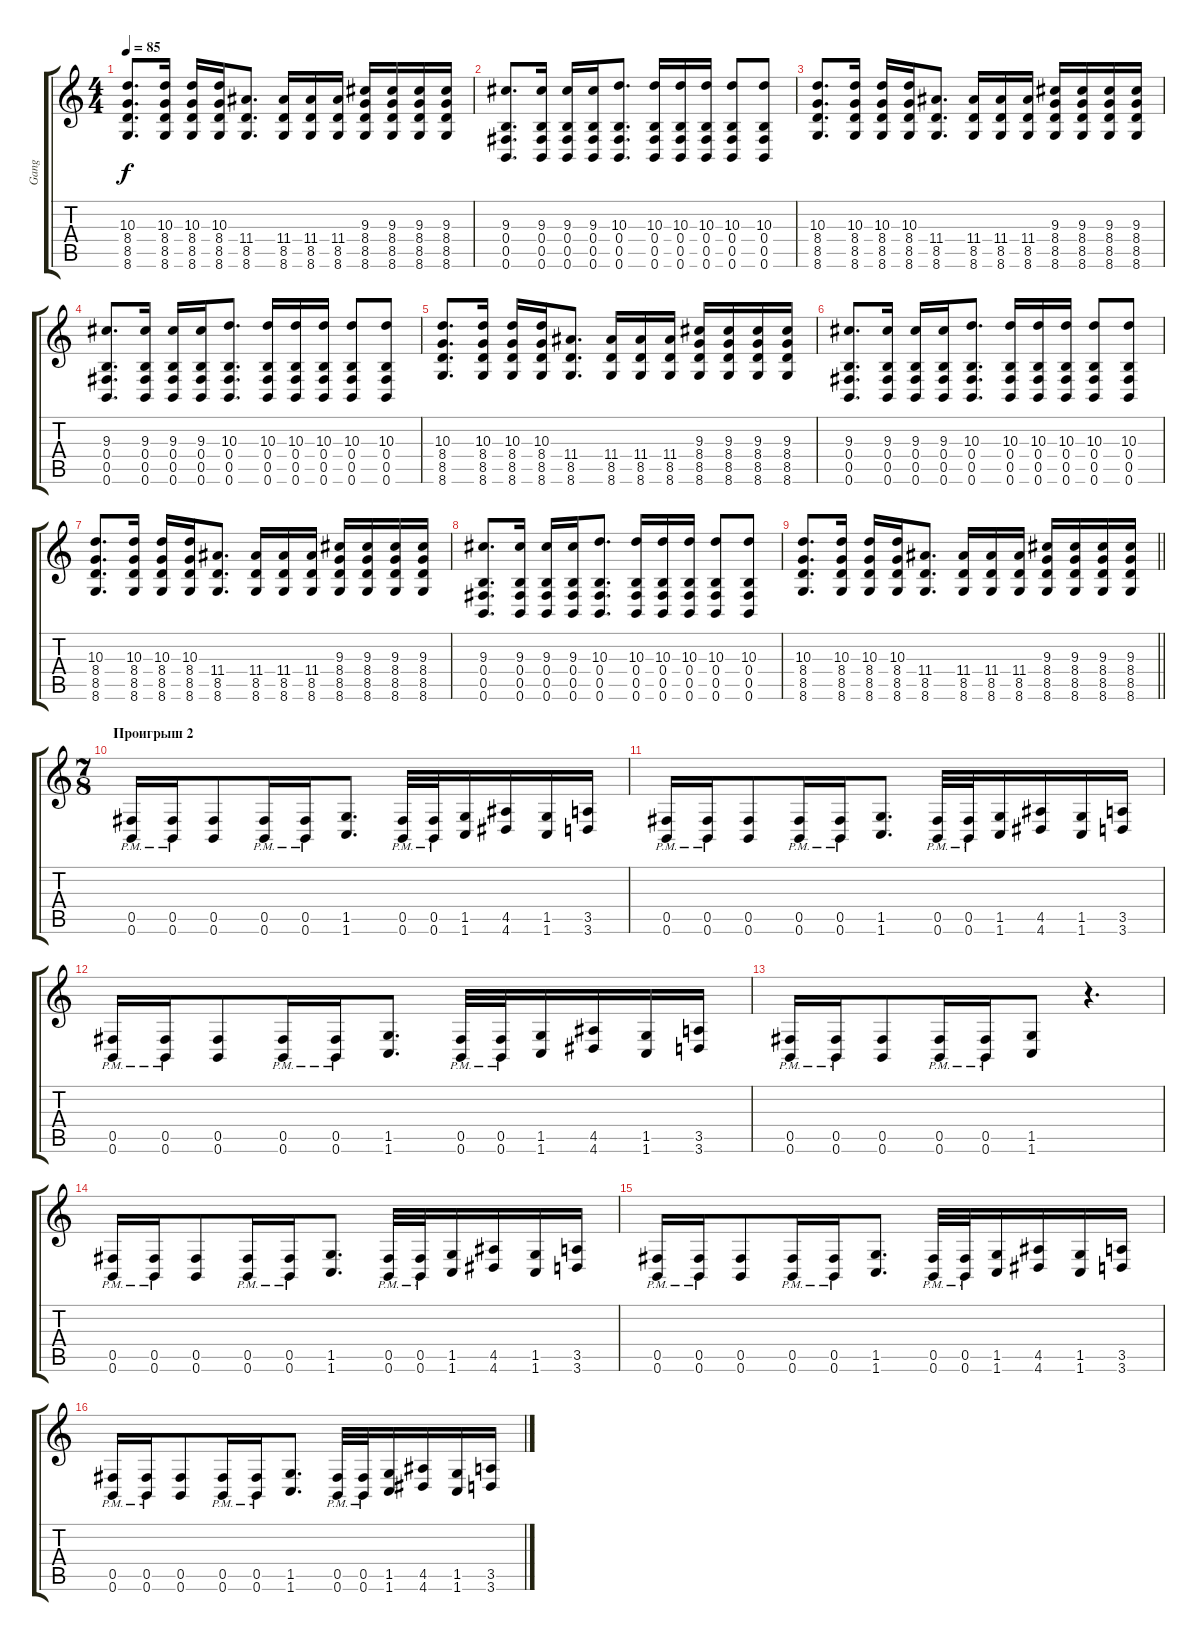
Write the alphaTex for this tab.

\track ("Gang" "Gang") {instrument distortionguitar}
\staff {score tabs}
\tuning (Db4 Ab3 E3 B2 Gb2 B1) {hide}
\ts (4 4)
\tempo 85
\clef g2
\ks c
(10.3 8.4 8.5 8.6).8{d dy f} (10.3 8.4 8.5 8.6).16 (10.3 8.4 8.5 8.6).16 (10.3 8.4 8.5 8.6).16 (11.4 8.5 8.6).8{d} (11.4 8.5 8.6).16 (11.4 8.5 8.6).16 (11.4 8.5 8.6).16 (9.3 8.4 8.5 8.6).16 (9.3 8.4 8.5 8.6).16 (9.3 8.4 8.5 8.6).16 (9.3 8.4 8.5 8.6).16 |
(9.3 0.4 0.5 0.6).8{d} (9.3 0.4 0.5 0.6).16 (9.3 0.4 0.5 0.6).16 (9.3 0.4 0.5 0.6).16 (10.3 0.4 0.5 0.6).8{d} (10.3 0.4 0.5 0.6).16 (10.3 0.4 0.5 0.6).16 (10.3 0.4 0.5 0.6).16 (10.3 0.4 0.5 0.6).8 (10.3 0.4 0.5 0.6).8 |
(10.3 8.4 8.5 8.6).8{d} (10.3 8.4 8.5 8.6).16 (10.3 8.4 8.5 8.6).16 (10.3 8.4 8.5 8.6).16 (11.4 8.5 8.6).8{d} (11.4 8.5 8.6).16 (11.4 8.5 8.6).16 (11.4 8.5 8.6).16 (9.3 8.4 8.5 8.6).16 (9.3 8.4 8.5 8.6).16 (9.3 8.4 8.5 8.6).16 (9.3 8.4 8.5 8.6).16 |
(9.3 0.4 0.5 0.6).8{d} (9.3 0.4 0.5 0.6).16 (9.3 0.4 0.5 0.6).16 (9.3 0.4 0.5 0.6).16 (10.3 0.4 0.5 0.6).8{d} (10.3 0.4 0.5 0.6).16 (10.3 0.4 0.5 0.6).16 (10.3 0.4 0.5 0.6).16 (10.3 0.4 0.5 0.6).8 (10.3 0.4 0.5 0.6).8 |
(10.3 8.4 8.5 8.6).8{d} (10.3 8.4 8.5 8.6).16 (10.3 8.4 8.5 8.6).16 (10.3 8.4 8.5 8.6).16 (11.4 8.5 8.6).8{d} (11.4 8.5 8.6).16 (11.4 8.5 8.6).16 (11.4 8.5 8.6).16 (9.3 8.4 8.5 8.6).16 (9.3 8.4 8.5 8.6).16 (9.3 8.4 8.5 8.6).16 (9.3 8.4 8.5 8.6).16 |
(9.3 0.4 0.5 0.6).8{d} (9.3 0.4 0.5 0.6).16 (9.3 0.4 0.5 0.6).16 (9.3 0.4 0.5 0.6).16 (10.3 0.4 0.5 0.6).8{d} (10.3 0.4 0.5 0.6).16 (10.3 0.4 0.5 0.6).16 (10.3 0.4 0.5 0.6).16 (10.3 0.4 0.5 0.6).8 (10.3 0.4 0.5 0.6).8 |
(10.3 8.4 8.5 8.6).8{d} (10.3 8.4 8.5 8.6).16 (10.3 8.4 8.5 8.6).16 (10.3 8.4 8.5 8.6).16 (11.4 8.5 8.6).8{d} (11.4 8.5 8.6).16 (11.4 8.5 8.6).16 (11.4 8.5 8.6).16 (9.3 8.4 8.5 8.6).16 (9.3 8.4 8.5 8.6).16 (9.3 8.4 8.5 8.6).16 (9.3 8.4 8.5 8.6).16 |
(9.3 0.4 0.5 0.6).8{d} (9.3 0.4 0.5 0.6).16 (9.3 0.4 0.5 0.6).16 (9.3 0.4 0.5 0.6).16 (10.3 0.4 0.5 0.6).8{d} (10.3 0.4 0.5 0.6).16 (10.3 0.4 0.5 0.6).16 (10.3 0.4 0.5 0.6).16 (10.3 0.4 0.5 0.6).8 (10.3 0.4 0.5 0.6).8 |
\barLineRight lightlight
(10.3 8.4 8.5 8.6).8{d} (10.3 8.4 8.5 8.6).16 (10.3 8.4 8.5 8.6).16 (10.3 8.4 8.5 8.6).16 (11.4 8.5 8.6).8{d} (11.4 8.5 8.6).16 (11.4 8.5 8.6).16 (11.4 8.5 8.6).16 (9.3 8.4 8.5 8.6).16 (9.3 8.4 8.5 8.6).16 (9.3 8.4 8.5 8.6).16 (9.3 8.4 8.5 8.6).16 |
\ts (7 8)
\section ("" "Проигрыш 2")
(0.5{pm} 0.6{pm}).16 (0.5{pm} 0.6{pm}).16 (0.5 0.6).8 (0.5{pm} 0.6{pm}).16 (0.5{pm} 0.6{pm}).16 (1.5 1.6).8{d} (0.5{pm} 0.6{pm}).32 (0.5{pm} 0.6{pm}).32 (1.5 1.6).16 (4.5 4.6).16 (1.5 1.6).16 (3.5 3.6).16 |
(0.5{pm} 0.6{pm}).16 (0.5{pm} 0.6{pm}).16 (0.5 0.6).8 (0.5{pm} 0.6{pm}).16 (0.5{pm} 0.6{pm}).16 (1.5 1.6).8{d} (0.5{pm} 0.6{pm}).32 (0.5{pm} 0.6{pm}).32 (1.5 1.6).16 (4.5 4.6).16 (1.5 1.6).16 (3.5 3.6).16 |
(0.5{pm} 0.6{pm}).16 (0.5{pm} 0.6{pm}).16 (0.5 0.6).8 (0.5{pm} 0.6{pm}).16 (0.5{pm} 0.6{pm}).16 (1.5 1.6).8{d} (0.5{pm} 0.6{pm}).32 (0.5{pm} 0.6{pm}).32 (1.5 1.6).16 (4.5 4.6).16 (1.5 1.6).16 (3.5 3.6).16 |
(0.5{pm} 0.6{pm}).16 (0.5{pm} 0.6{pm}).16 (0.5 0.6).8 (0.5{pm} 0.6{pm}).16 (0.5{pm} 0.6{pm}).16 (1.5 1.6).8 r.4{d} |
(0.5{pm} 0.6{pm}).16 (0.5{pm} 0.6{pm}).16 (0.5 0.6).8 (0.5{pm} 0.6{pm}).16 (0.5{pm} 0.6{pm}).16 (1.5 1.6).8{d} (0.5{pm} 0.6{pm}).32 (0.5{pm} 0.6{pm}).32 (1.5 1.6).16 (4.5 4.6).16 (1.5 1.6).16 (3.5 3.6).16 |
(0.5{pm} 0.6{pm}).16 (0.5{pm} 0.6{pm}).16 (0.5 0.6).8 (0.5{pm} 0.6{pm}).16 (0.5{pm} 0.6{pm}).16 (1.5 1.6).8{d} (0.5{pm} 0.6{pm}).32 (0.5{pm} 0.6{pm}).32 (1.5 1.6).16 (4.5 4.6).16 (1.5 1.6).16 (3.5 3.6).16 |
(0.5{pm} 0.6{pm}).16 (0.5{pm} 0.6{pm}).16 (0.5 0.6).8 (0.5{pm} 0.6{pm}).16 (0.5{pm} 0.6{pm}).16 (1.5 1.6).8{d} (0.5{pm} 0.6{pm}).32 (0.5{pm} 0.6{pm}).32 (1.5 1.6).16 (4.5 4.6).16 (1.5 1.6).16 (3.5 3.6).16
